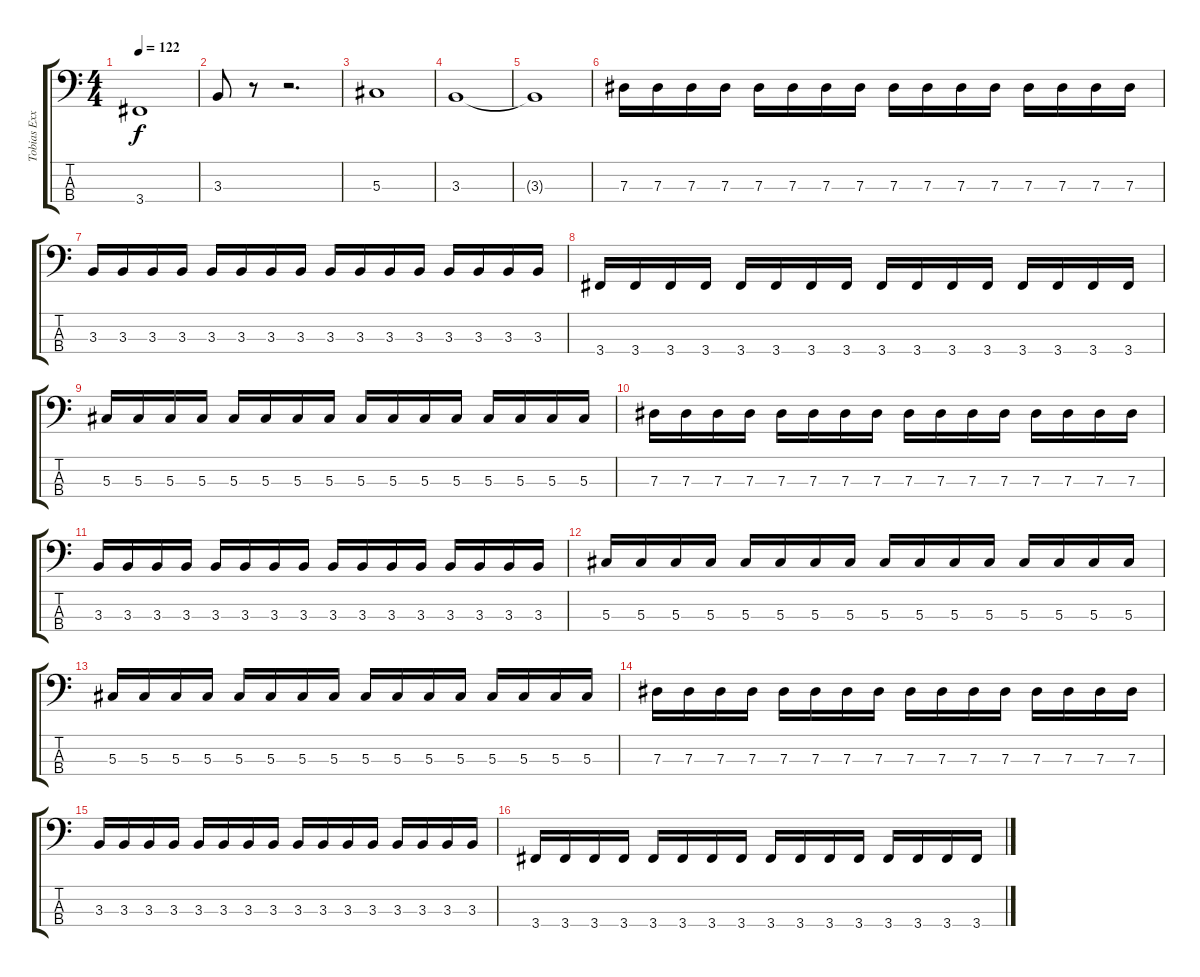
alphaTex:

\track ("Tobias Exxel" "Tobias Exx") {instrument electricbassfinger}
\staff {score tabs}
\tuning (Gb2 Db2 Ab1 Eb1) {hide}
\ts (4 4)
\tempo 122
\clef f4
\ks c
3.4.1{dy f} |
3.3.8 r.8 r.2{d} |
5.3.1 |
3.3.1 |
3.3{t}.1 |
7.3.16 7.3.16 7.3.16 7.3.16 7.3.16 7.3.16 7.3.16 7.3.16 7.3.16 7.3.16 7.3.16 7.3.16 7.3.16 7.3.16 7.3.16 7.3.16 |
3.3.16 3.3.16 3.3.16 3.3.16 3.3.16 3.3.16 3.3.16 3.3.16 3.3.16 3.3.16 3.3.16 3.3.16 3.3.16 3.3.16 3.3.16 3.3.16 |
3.4.16 3.4.16 3.4.16 3.4.16 3.4.16 3.4.16 3.4.16 3.4.16 3.4.16 3.4.16 3.4.16 3.4.16 3.4.16 3.4.16 3.4.16 3.4.16 |
5.3.16 5.3.16 5.3.16 5.3.16 5.3.16 5.3.16 5.3.16 5.3.16 5.3.16 5.3.16 5.3.16 5.3.16 5.3.16 5.3.16 5.3.16 5.3.16 |
7.3.16 7.3.16 7.3.16 7.3.16 7.3.16 7.3.16 7.3.16 7.3.16 7.3.16 7.3.16 7.3.16 7.3.16 7.3.16 7.3.16 7.3.16 7.3.16 |
3.3.16 3.3.16 3.3.16 3.3.16 3.3.16 3.3.16 3.3.16 3.3.16 3.3.16 3.3.16 3.3.16 3.3.16 3.3.16 3.3.16 3.3.16 3.3.16 |
5.3.16 5.3.16 5.3.16 5.3.16 5.3.16 5.3.16 5.3.16 5.3.16 5.3.16 5.3.16 5.3.16 5.3.16 5.3.16 5.3.16 5.3.16 5.3.16 |
5.3.16 5.3.16 5.3.16 5.3.16 5.3.16 5.3.16 5.3.16 5.3.16 5.3.16 5.3.16 5.3.16 5.3.16 5.3.16 5.3.16 5.3.16 5.3.16 |
7.3.16 7.3.16 7.3.16 7.3.16 7.3.16 7.3.16 7.3.16 7.3.16 7.3.16 7.3.16 7.3.16 7.3.16 7.3.16 7.3.16 7.3.16 7.3.16 |
3.3.16 3.3.16 3.3.16 3.3.16 3.3.16 3.3.16 3.3.16 3.3.16 3.3.16 3.3.16 3.3.16 3.3.16 3.3.16 3.3.16 3.3.16 3.3.16 |
3.4.16 3.4.16 3.4.16 3.4.16 3.4.16 3.4.16 3.4.16 3.4.16 3.4.16 3.4.16 3.4.16 3.4.16 3.4.16 3.4.16 3.4.16 3.4.16
